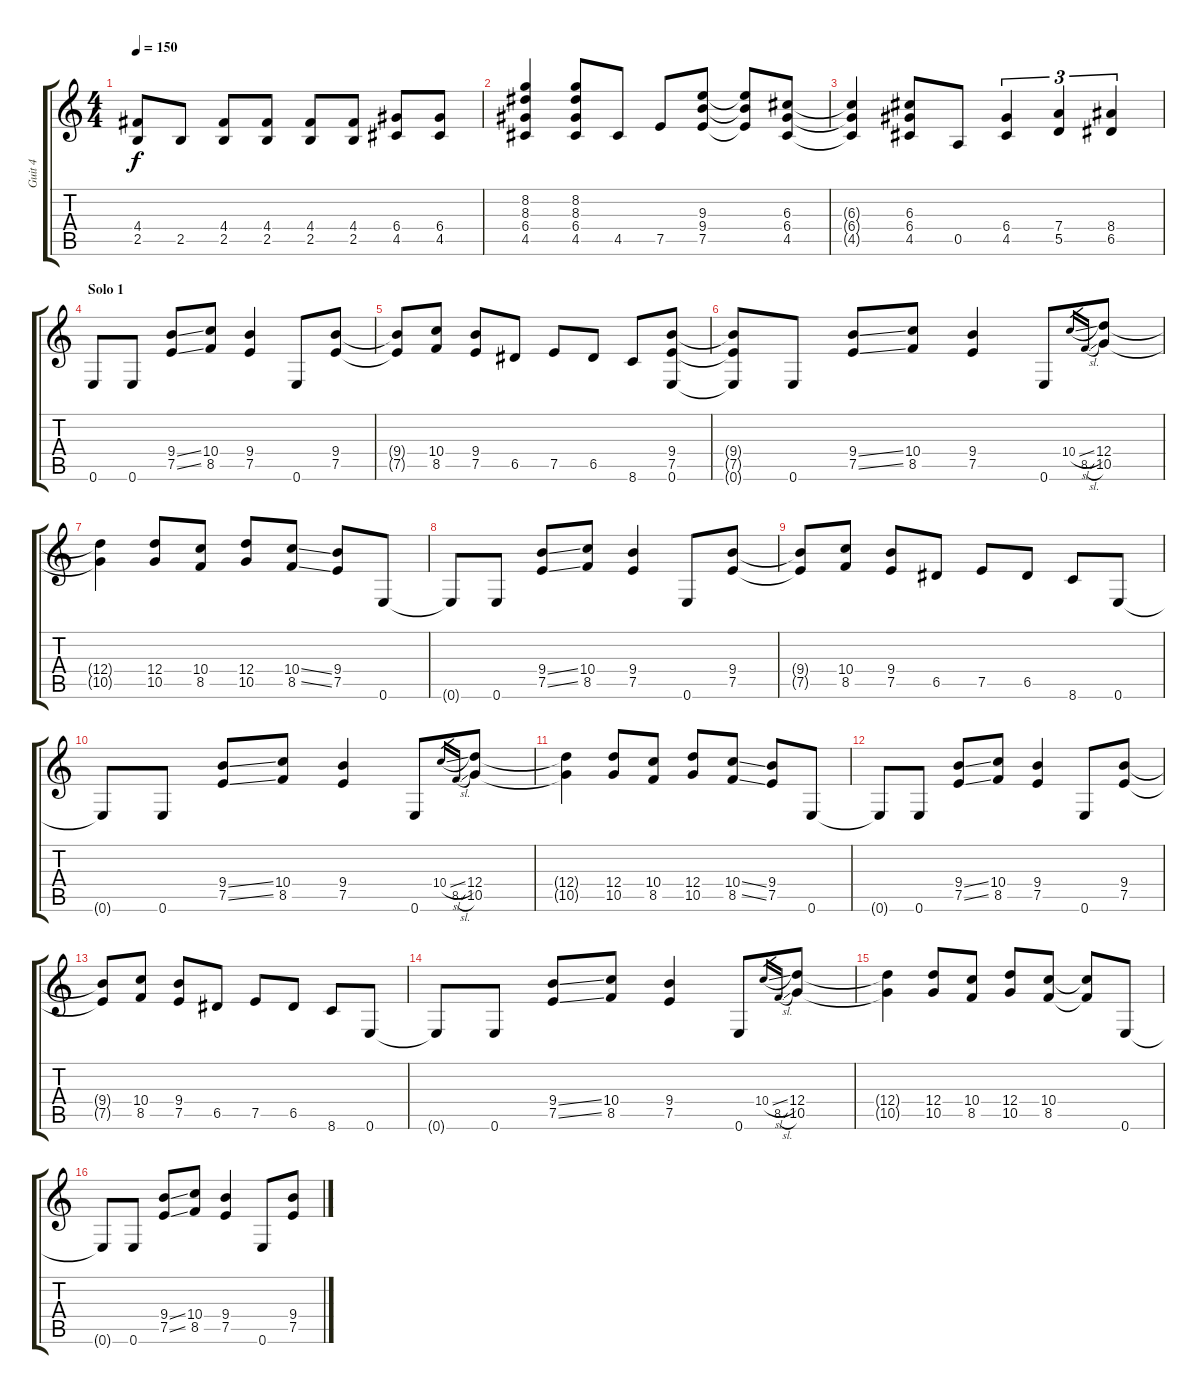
\track ("Guit 4" "Guit 4") {instrument overdrivenguitar}
\staff {score tabs}
\tuning (E4 B3 G3 D3 A2 E2) {hide}
\ts (4 4)
\tempo 150
\clef g2
\ks c
(4.4{t} 2.5{t}).8{dy f} 2.5.8 (4.4 2.5).8 (4.4 2.5).8 (4.4 2.5).8 (4.4 2.5).8 (6.4 4.5).8 (6.4 4.5).8 |
(8.2 8.3 6.4 4.5).4 (8.2 8.3 6.4 4.5).8 4.5.8 7.5.8 (9.3 9.4 7.5).8 (9.3{t} 9.4{t} 7.5{t}).8 (6.3 6.4 4.5).8 |
(6.3{t} 6.4{t} 4.5{t}).4 (6.3 6.4 4.5).8 0.5.8 (6.4 4.5).4{tu (3 2)} (7.4 5.5).4{tu (3 2)} (8.4 6.5).4{tu (3 2)} |
\section ("" "Solo 1")
0.6.8 0.6.8 (9.4{ss} 7.5{ss}).8 (10.4 8.5).8 (9.4 7.5).4 0.6.8 (9.4 7.5).8 |
(9.4{t} 7.5{t}).8 (10.4 8.5).8 (9.4 7.5).8 6.5.8 7.5.8 6.5.8 8.6.8 (9.4 7.5 0.6).8 |
(9.4{t} 7.5{t} 0.6{t}).8 0.6.8 (9.4{ss} 7.5{ss}).8 (10.4 8.5).8 (9.4 7.5).4 0.6.8 10.4{sl}.16{gr} 8.5{sl}.16{gr} (12.4 10.5).8 |
(12.4{t} 10.5{t}).4 (12.4 10.5).8 (10.4 8.5).8 (12.4 10.5).8 (10.4{ss} 8.5{ss}).8 (9.4 7.5).8 0.6.8 |
0.6{t}.8 0.6.8 (9.4{ss} 7.5{ss}).8 (10.4 8.5).8 (9.4 7.5).4 0.6.8 (9.4 7.5).8 |
(9.4{t} 7.5{t}).8 (10.4 8.5).8 (9.4 7.5).8 6.5.8 7.5.8 6.5.8 8.6.8 0.6.8 |
0.6{t}.8 0.6.8 (9.4{ss} 7.5{ss}).8 (10.4 8.5).8 (9.4 7.5).4 0.6.8 10.4{sl}.16{gr} 8.5{sl}.16{gr} (12.4 10.5).8 |
(12.4{t} 10.5{t}).4 (12.4 10.5).8 (10.4 8.5).8 (12.4 10.5).8 (10.4{ss} 8.5{ss}).8 (9.4 7.5).8 0.6.8 |
0.6{t}.8 0.6.8 (9.4{ss} 7.5{ss}).8 (10.4 8.5).8 (9.4 7.5).4 0.6.8 (9.4 7.5).8 |
(9.4{t} 7.5{t}).8 (10.4 8.5).8 (9.4 7.5).8 6.5.8 7.5.8 6.5.8 8.6.8 0.6.8 |
0.6{t}.8 0.6.8 (9.4{ss} 7.5{ss}).8 (10.4 8.5).8 (9.4 7.5).4 0.6.8 10.4{sl}.16{gr} 8.5{sl}.16{gr} (12.4 10.5).8 |
(12.4{t} 10.5{t}).4 (12.4 10.5).8 (10.4 8.5).8 (12.4 10.5).8 (10.4 8.5).8 (10.4{t} 8.5{t}).8 0.6.8 |
0.6{t}.8 0.6.8 (9.4{ss} 7.5{ss}).8 (10.4 8.5).8 (9.4 7.5).4 0.6.8 (9.4 7.5).8
